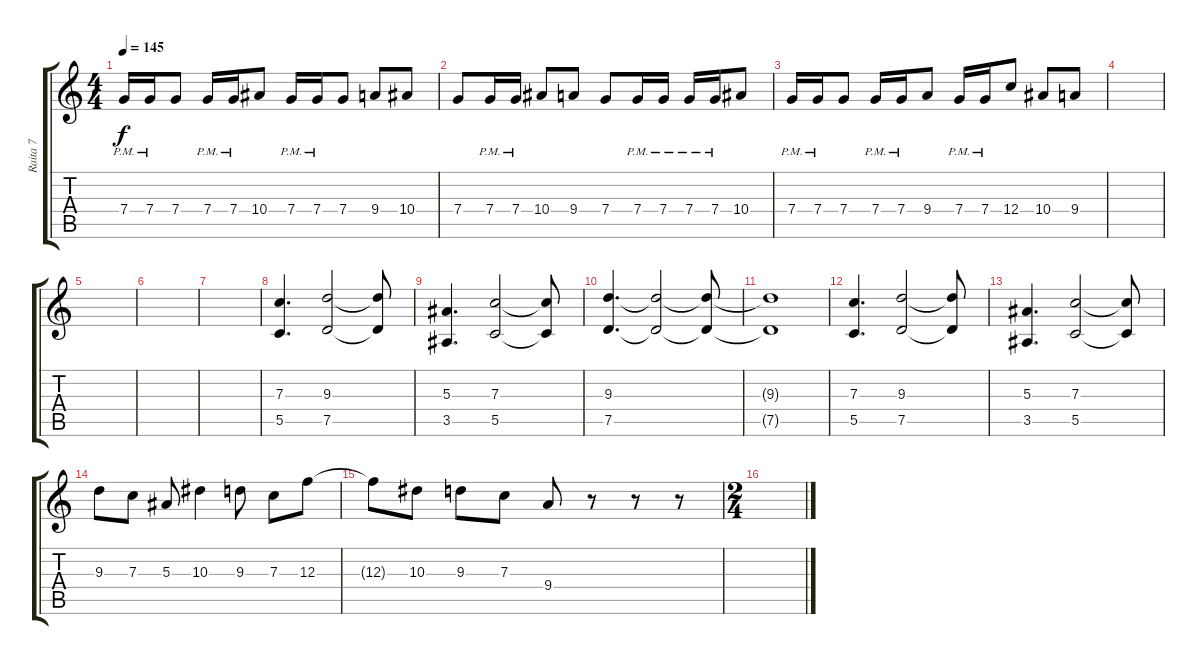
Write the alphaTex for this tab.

\track ("Raita 7" "Raita 7") {instrument distortionguitar}
\staff {score tabs}
\tuning (D4 A3 F3 C3 G2 C2) {hide}
\ts (4 4)
\tempo 145
\clef g2
\ks c
7.4{pm}.16{dy f} 7.4{pm}.16 7.4.8 7.4{pm}.16 7.4{pm}.16 10.4.8 7.4{pm}.16 7.4{pm}.16 7.4.8 9.4.8 10.4.8 |
7.4.8 7.4{pm}.16 7.4{pm}.16 10.4.8 9.4.8 7.4.8 7.4{pm}.16 7.4{pm}.16 7.4{pm}.16 7.4{pm}.16 10.4.8 |
7.4{pm}.16 7.4{pm}.16 7.4.8 7.4{pm}.16 7.4{pm}.16 9.4.8 7.4{pm}.16 7.4{pm}.16 12.4.8 10.4.8 9.4.8 |
|
|
|
|
(7.3 5.5).4{d volume 10} (9.3 7.5).2 (9.3{t} 7.5{t}).8 |
(5.3 3.5).4{d} (7.3 5.5).2 (7.3{t} 5.5{t}).8 |
(9.3 7.5).4{d} (9.3{t} 7.5{t}).2 (9.3{t} 7.5{t}).8 |
(9.3{t} 7.5{t}).1 |
(7.3 5.5).4{d} (9.3 7.5).2 (9.3{t} 7.5{t}).8 |
(5.3 3.5).4{d} (7.3 5.5).2 (7.3{t} 5.5{t}).8 |
9.3.8 7.3.8 5.3.8 10.3.4 9.3.8 7.3.8 12.3.8 |
12.3{t}.8 10.3.8 9.3.8 7.3.8 9.4.8 r.8 r.8 r.8 |
\ts (2 4)
